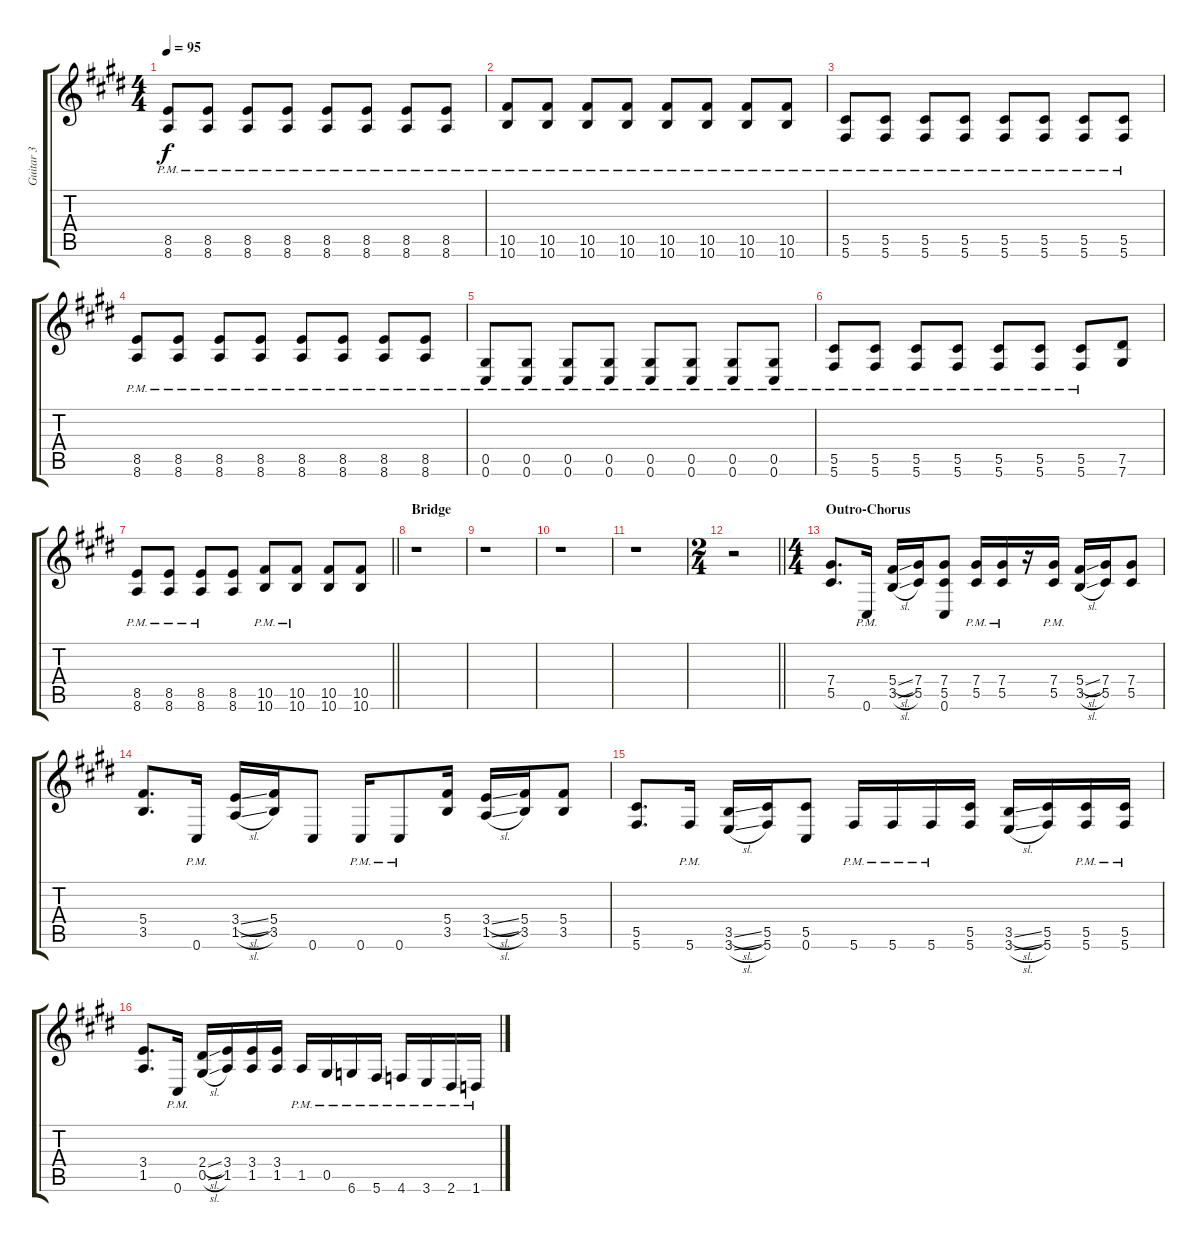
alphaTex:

\track ("Guitar 3" "Guitar 3") {instrument distortionguitar}
\staff {score tabs}
\tuning (Eb4 Bb3 Gb3 Db3 Ab2 Db2) {hide}
\ts (4 4)
\tempo 95
\clef g2
\ks e
(8.5{pm} 8.6{pm}).8{dy f} (8.5{pm} 8.6{pm}).8 (8.5{pm} 8.6{pm}).8 (8.5{pm} 8.6{pm}).8 (8.5{pm} 8.6{pm}).8 (8.5{pm} 8.6{pm}).8 (8.5{pm} 8.6{pm}).8 (8.5{pm} 8.6{pm}).8 |
(10.5{pm} 10.6{pm}).8 (10.5{pm} 10.6{pm}).8 (10.5{pm} 10.6{pm}).8 (10.5{pm} 10.6{pm}).8 (10.5{pm} 10.6{pm}).8 (10.5{pm} 10.6{pm}).8 (10.5{pm} 10.6{pm}).8 (10.5{pm} 10.6{pm}).8 |
(5.5{pm} 5.6{pm}).8 (5.5{pm} 5.6{pm}).8 (5.5{pm} 5.6{pm}).8 (5.5{pm} 5.6{pm}).8 (5.5{pm} 5.6{pm}).8 (5.5{pm} 5.6{pm}).8 (5.5{pm} 5.6{pm}).8 (5.5{pm} 5.6{pm}).8 |
(8.5{pm} 8.6{pm}).8 (8.5{pm} 8.6{pm}).8 (8.5{pm} 8.6{pm}).8 (8.5{pm} 8.6{pm}).8 (8.5{pm} 8.6{pm}).8 (8.5{pm} 8.6{pm}).8 (8.5{pm} 8.6{pm}).8 (8.5{pm} 8.6{pm}).8 |
(0.5{pm} 0.6{pm}).8 (0.5{pm} 0.6{pm}).8 (0.5{pm} 0.6{pm}).8 (0.5{pm} 0.6{pm}).8 (0.5{pm} 0.6{pm}).8 (0.5{pm} 0.6{pm}).8 (0.5{pm} 0.6{pm}).8 (0.5{pm} 0.6{pm}).8 |
(5.5{pm} 5.6{pm}).8 (5.5{pm} 5.6{pm}).8 (5.5{pm} 5.6{pm}).8 (5.5{pm} 5.6{pm}).8 (5.5{pm} 5.6{pm}).8 (5.5{pm} 5.6{pm}).8 (5.5{pm} 5.6{pm}).8 (7.5 7.6).8 |
\barLineRight lightlight
(8.5{pm} 8.6{pm}).8 (8.5{pm} 8.6{pm}).8 (8.5{pm} 8.6{pm}).8 (8.5 8.6).8 (10.5{pm} 10.6{pm}).8 (10.5{pm} 10.6{pm}).8 (10.5 10.6).8 (10.5 10.6).8 |
\section ("" "Bridge")
r.1 |
r.1 |
r.1 |
r.1 |
\ts (2 4)
\barLineRight lightlight
r.2 |
\ts (4 4)
\section ("" "Outro-Chorus")
(7.4 5.5).8{d} 0.6{pm}.16 (5.4{sl} 3.5{sl}).16 (7.4 5.5).16 (7.4 5.5 0.6).8 (7.4{pm} 5.5{pm}).16 (7.4{pm} 5.5{pm}).16 r.16 (7.4{pm} 5.5{pm}).16 (5.4{sl} 3.5{sl}).16 (7.4 5.5).16 (7.4 5.5).8 |
(5.4 3.5).8{d} 0.6{pm}.16 (3.4{sl} 1.5{sl}).16 (5.4 3.5).16 0.6.8 0.6{pm}.16 0.6{pm}.8 (5.4 3.5).16 (3.4{sl} 1.5{sl}).16 (5.4 3.5).16 (5.4 3.5).8 |
(5.5 5.6).8{d} 5.6{pm}.16 (3.5{sl} 3.6{sl}).16 (5.5 5.6).16 (5.5 0.6).8 5.6{pm}.16 5.6{pm}.16 5.6{pm}.16 (5.5 5.6).16 (3.5{sl} 3.6{sl}).16 (5.5 5.6).16 (5.5{pm} 5.6{pm}).16 (5.5{pm} 5.6{pm}).16 |
(3.4 1.5).8{d} 0.6{pm}.16 (2.4{sl} 0.5{sl}).16 (3.4 1.5).16 (3.4 1.5).16 (3.4 1.5).16 1.5{pm}.16 0.5{pm}.16 6.6{pm}.16 5.6{pm}.16 4.6{pm}.16 3.6{pm}.16 2.6{pm}.16 1.6{pm}.16
